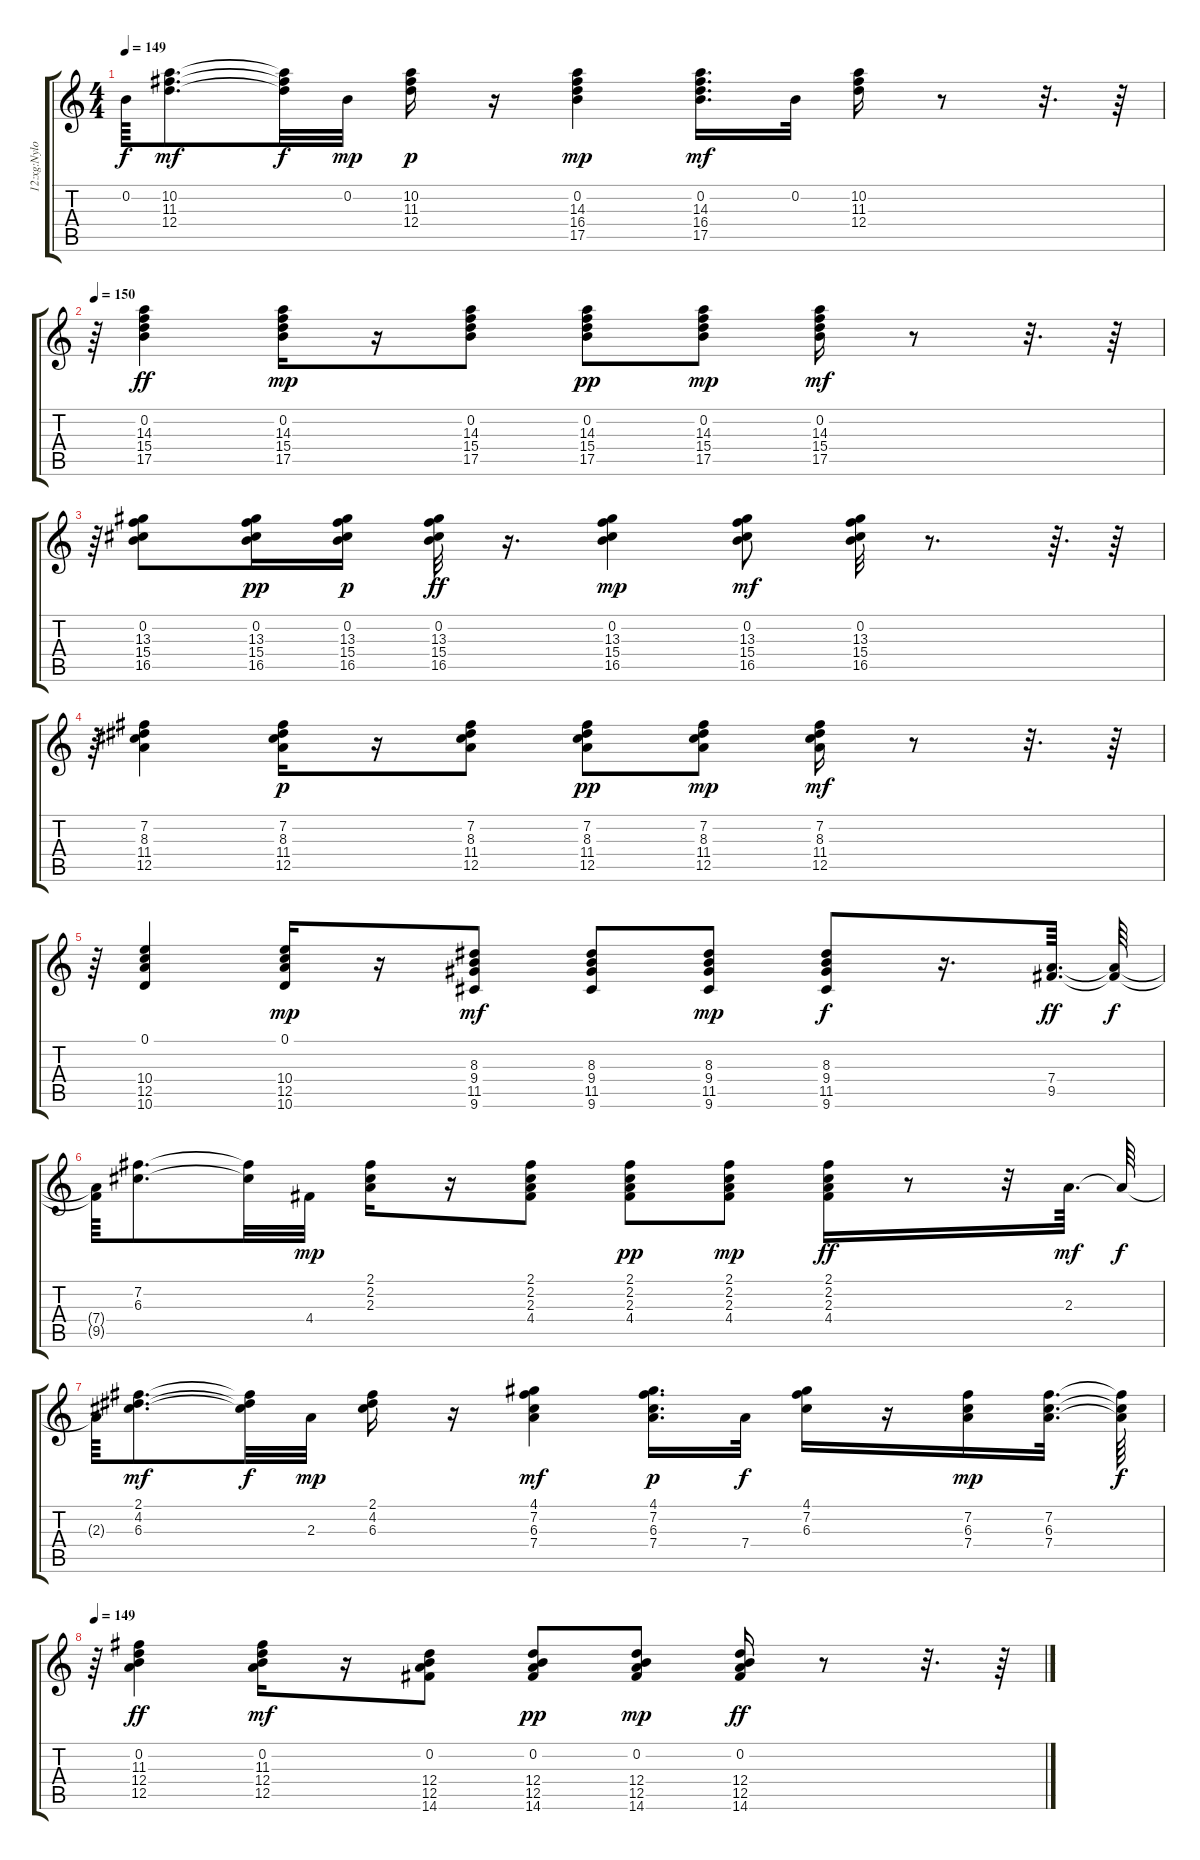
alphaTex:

\track ("12:xg:Nylon&Steel" "12:xg:Nylo") {instrument acousticguitarsteel}
\staff {score tabs}
\tuning (E4 B3 G3 D3 A2 E2) {hide}
\ts (4 4)
\tempo 149
\clef g2
\ks c
0.2{t}.64{dy f} (10.2 11.3 12.4).8{d dy mf} (10.2{t} 11.3{t} 12.4{t}).32{dy f} 0.2.32{dy mp} (10.2 11.3 12.4).16{dy p} r.16 (0.2 14.3 16.4 17.5).4{dy mp} (0.2 14.3 16.4 17.5).16{d dy mf} 0.2.32 (10.2 11.3 12.4).16 r.8 r.32{d} r.64 |
\tempo 150
r.64 (0.2 14.3 15.4 17.5).4{dy ff} (0.2 14.3 15.4 17.5).16{dy mp} r.16 (0.2 14.3 15.4 17.5).8 (0.2 14.3 15.4 17.5).8{dy pp} (0.2 14.3 15.4 17.5).8{dy mp} (0.2 14.3 15.4 17.5).16{dy mf} r.8 r.32{d} r.64 |
r.64 (0.2 13.3 15.4 16.5).8 (0.2 13.3 15.4 16.5).16{dy pp} (0.2 13.3 15.4 16.5).16{dy p} (0.2 13.3 15.4 16.5).32{dy ff} r.16{d} (0.2 13.3 15.4 16.5).4{dy mp} (0.2 13.3 15.4 16.5).8{dy mf} (0.2 13.3 15.4 16.5).32 r.8{d} r.64{d} r.64 |
r.64 (7.2 8.3 11.4 12.5).4 (7.2 8.3 11.4 12.5).16{dy p} r.16 (7.2 8.3 11.4 12.5).8 (7.2 8.3 11.4 12.5).8{dy pp} (7.2 8.3 11.4 12.5).8{dy mp} (7.2 8.3 11.4 12.5).16{dy mf} r.8 r.32{d} r.64 |
r.64 (0.1 10.4 12.5 10.6).4 (0.1 10.4 12.5 10.6).16{dy mp} r.16 (8.3 9.4 11.5 9.6).8{dy mf} (8.3 9.4 11.5 9.6).8 (8.3 9.4 11.5 9.6).8{dy mp} (8.3 9.4 11.5 9.6).8{dy f} r.16{d} (7.4 9.5).64{d dy ff} (7.4{t} 9.5{t}).64{dy f} |
(7.4{t} 9.5{t}).64 (7.2 6.3).8{d} (7.2{t} 6.3{t}).32 4.4.32{dy mp} (2.1 2.2 2.3).16 r.16 (2.1 2.2 2.3 4.4).8 (2.1 2.2 2.3 4.4).8{dy pp} (2.1 2.2 2.3 4.4).8{dy mp} (2.1 2.2 2.3 4.4).16{dy ff} r.8 r.32 2.3.64{d dy mf} 2.3{t}.64{dy f} |
2.3{t}.64 (2.1 4.2 6.3).8{d dy mf} (2.1{t} 4.2{t} 6.3{t}).32{dy f} 2.3.32{dy mp} (2.1 4.2 6.3).16 r.16 (4.1 7.2 6.3 7.4).4{dy mf} (4.1 7.2 6.3 7.4).16{d dy p} 7.4.32{dy f} (4.1 7.2 6.3).16 r.16 (7.2 6.3 7.4).16{dy mp} (7.2 6.3 7.4).32{d} (7.2{t} 6.3{t} 7.4{t}).64{dy f} |
\tempo 149
r.64 (0.2 11.3 12.4 12.5).4{dy ff} (0.2 11.3 12.4 12.5).16{dy mf} r.16 (0.2 12.4 12.5 14.6).8 (0.2 12.4 12.5 14.6).8{dy pp} (0.2 12.4 12.5 14.6).8{dy mp} (0.2 12.4 12.5 14.6).16{dy ff} r.8 r.32{d} r.64
